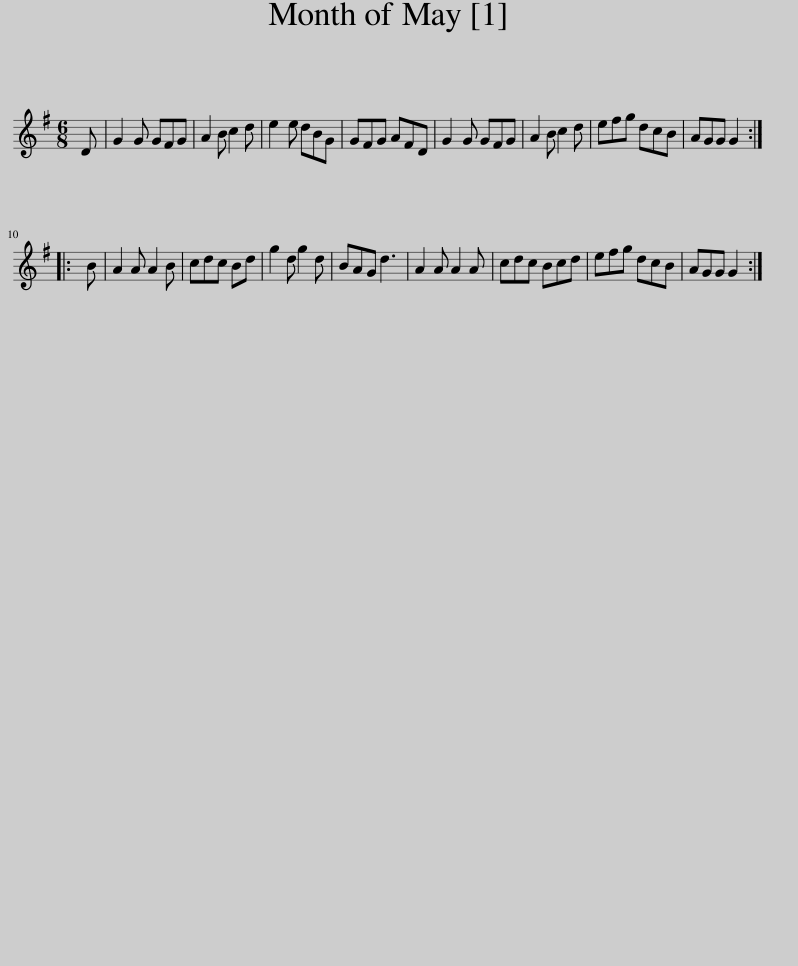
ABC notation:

X:1
L:1/8
M:6/8
I:linebreak $
K:G
V:1 treble
V:1
 D | G2 G GFG | A2 B c2 d | e2 e dBG | GFG AFD | %5
 G2 G GFG | A2 B c2 d | efg dcB | AGG G2 ::$ B | %10
 A2 A A2 B | cdc Bd | g2 d g2 d | BAG d3 | A2 A A2 A | %15
 cdc Bcd | efg dcB | AGG G2 :| %18
